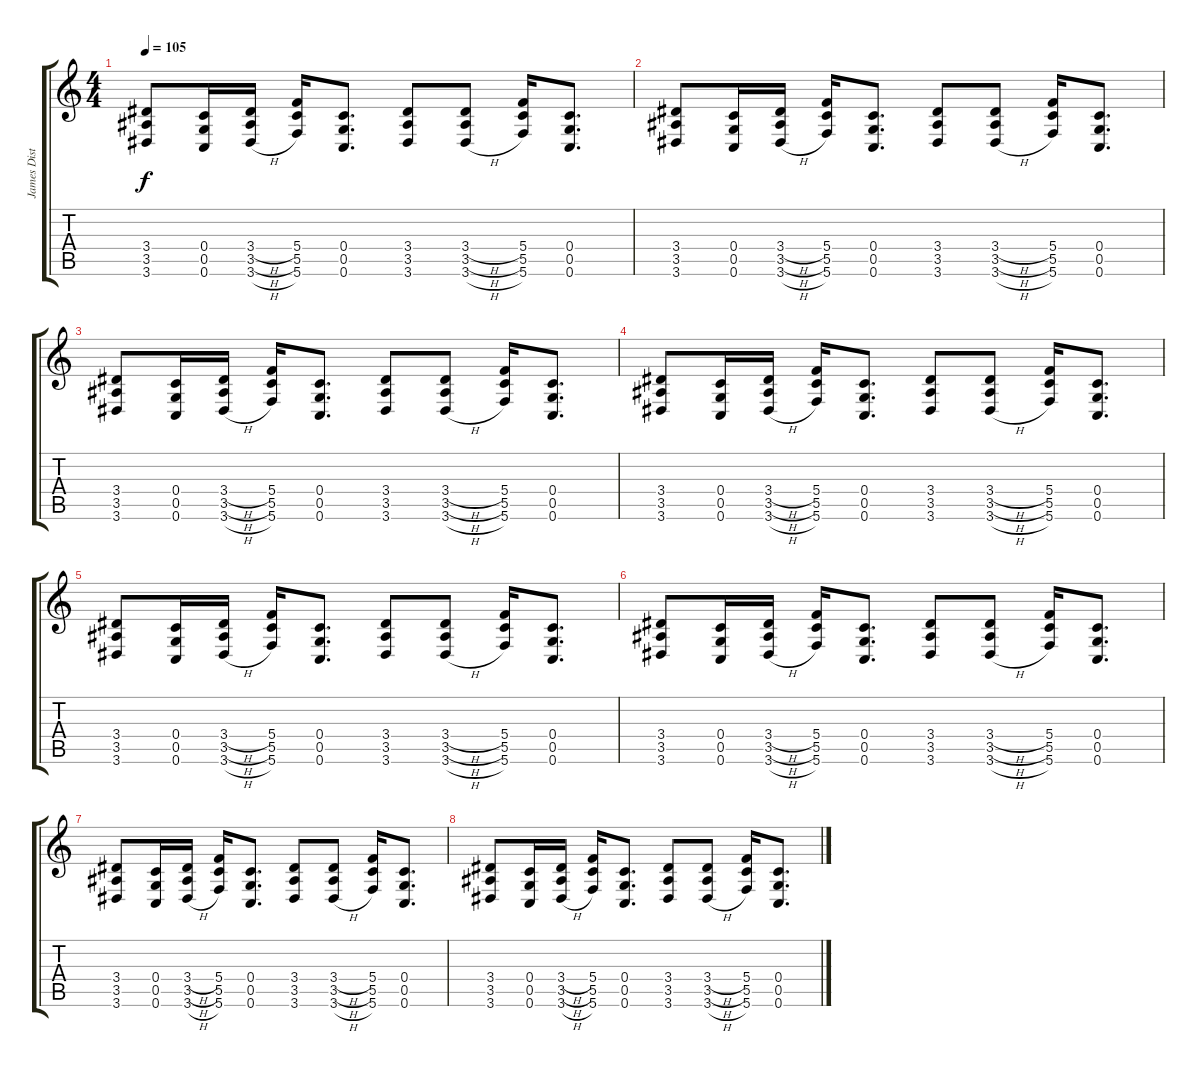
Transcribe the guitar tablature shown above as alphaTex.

\track ("James Distortion" "James Dist") {instrument distortionguitar}
\staff {score tabs}
\tuning (D4 A3 F3 C3 G2 C2) {hide}
\ts (4 4)
\tempo 105
\clef g2
\ks c
(3.4 3.5 3.6).8{dy f} (0.4 0.5 0.6).16 (3.4{h} 3.5{h} 3.6{h}).16 (5.4 5.5 5.6).16 (0.4 0.5 0.6).8{d} (3.4 3.5 3.6).8 (3.4{h} 3.5{h} 3.6{h}).8 (5.4 5.5 5.6).16 (0.4 0.5 0.6).8{d} |
(3.4 3.5 3.6).8 (0.4 0.5 0.6).16 (3.4{h} 3.5{h} 3.6{h}).16 (5.4 5.5 5.6).16 (0.4 0.5 0.6).8{d} (3.4 3.5 3.6).8 (3.4{h} 3.5{h} 3.6{h}).8 (5.4 5.5 5.6).16 (0.4 0.5 0.6).8{d} |
(3.4 3.5 3.6).8 (0.4 0.5 0.6).16 (3.4{h} 3.5{h} 3.6{h}).16 (5.4 5.5 5.6).16 (0.4 0.5 0.6).8{d} (3.4 3.5 3.6).8 (3.4{h} 3.5{h} 3.6{h}).8 (5.4 5.5 5.6).16 (0.4 0.5 0.6).8{d} |
(3.4 3.5 3.6).8 (0.4 0.5 0.6).16 (3.4{h} 3.5{h} 3.6{h}).16 (5.4 5.5 5.6).16 (0.4 0.5 0.6).8{d} (3.4 3.5 3.6).8 (3.4{h} 3.5{h} 3.6{h}).8 (5.4 5.5 5.6).16 (0.4 0.5 0.6).8{d} |
(3.4 3.5 3.6).8 (0.4 0.5 0.6).16 (3.4{h} 3.5{h} 3.6{h}).16 (5.4 5.5 5.6).16 (0.4 0.5 0.6).8{d} (3.4 3.5 3.6).8 (3.4{h} 3.5{h} 3.6{h}).8 (5.4 5.5 5.6).16 (0.4 0.5 0.6).8{d} |
(3.4 3.5 3.6).8 (0.4 0.5 0.6).16 (3.4{h} 3.5{h} 3.6{h}).16 (5.4 5.5 5.6).16 (0.4 0.5 0.6).8{d} (3.4 3.5 3.6).8 (3.4{h} 3.5{h} 3.6{h}).8 (5.4 5.5 5.6).16 (0.4 0.5 0.6).8{d} |
(3.4 3.5 3.6).8 (0.4 0.5 0.6).16 (3.4{h} 3.5{h} 3.6{h}).16 (5.4 5.5 5.6).16 (0.4 0.5 0.6).8{d} (3.4 3.5 3.6).8 (3.4{h} 3.5{h} 3.6{h}).8 (5.4 5.5 5.6).16 (0.4 0.5 0.6).8{d} |
(3.4 3.5 3.6).8 (0.4 0.5 0.6).16 (3.4{h} 3.5{h} 3.6{h}).16 (5.4 5.5 5.6).16 (0.4 0.5 0.6).8{d} (3.4 3.5 3.6).8 (3.4{h} 3.5{h} 3.6{h}).8 (5.4 5.5 5.6).16 (0.4 0.5 0.6).8{d}
